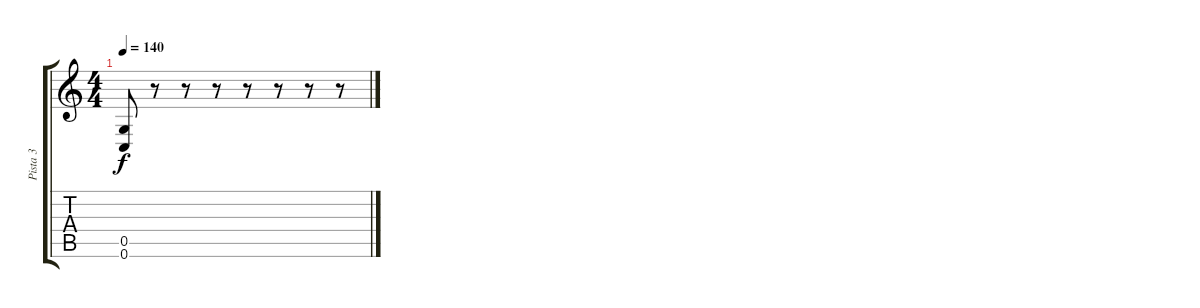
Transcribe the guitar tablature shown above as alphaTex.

\track ("Pista 3" "Pista 3") {instrument distortionguitar}
\staff {score tabs}
\tuning (D4 A3 F3 C3 G2 C2) {hide}
\ts (4 4)
\tempo 140
\clef g2
\ks c
(0.5 0.6).8{dy f} r.8 r.8 r.8 r.8 r.8 r.8 r.8
